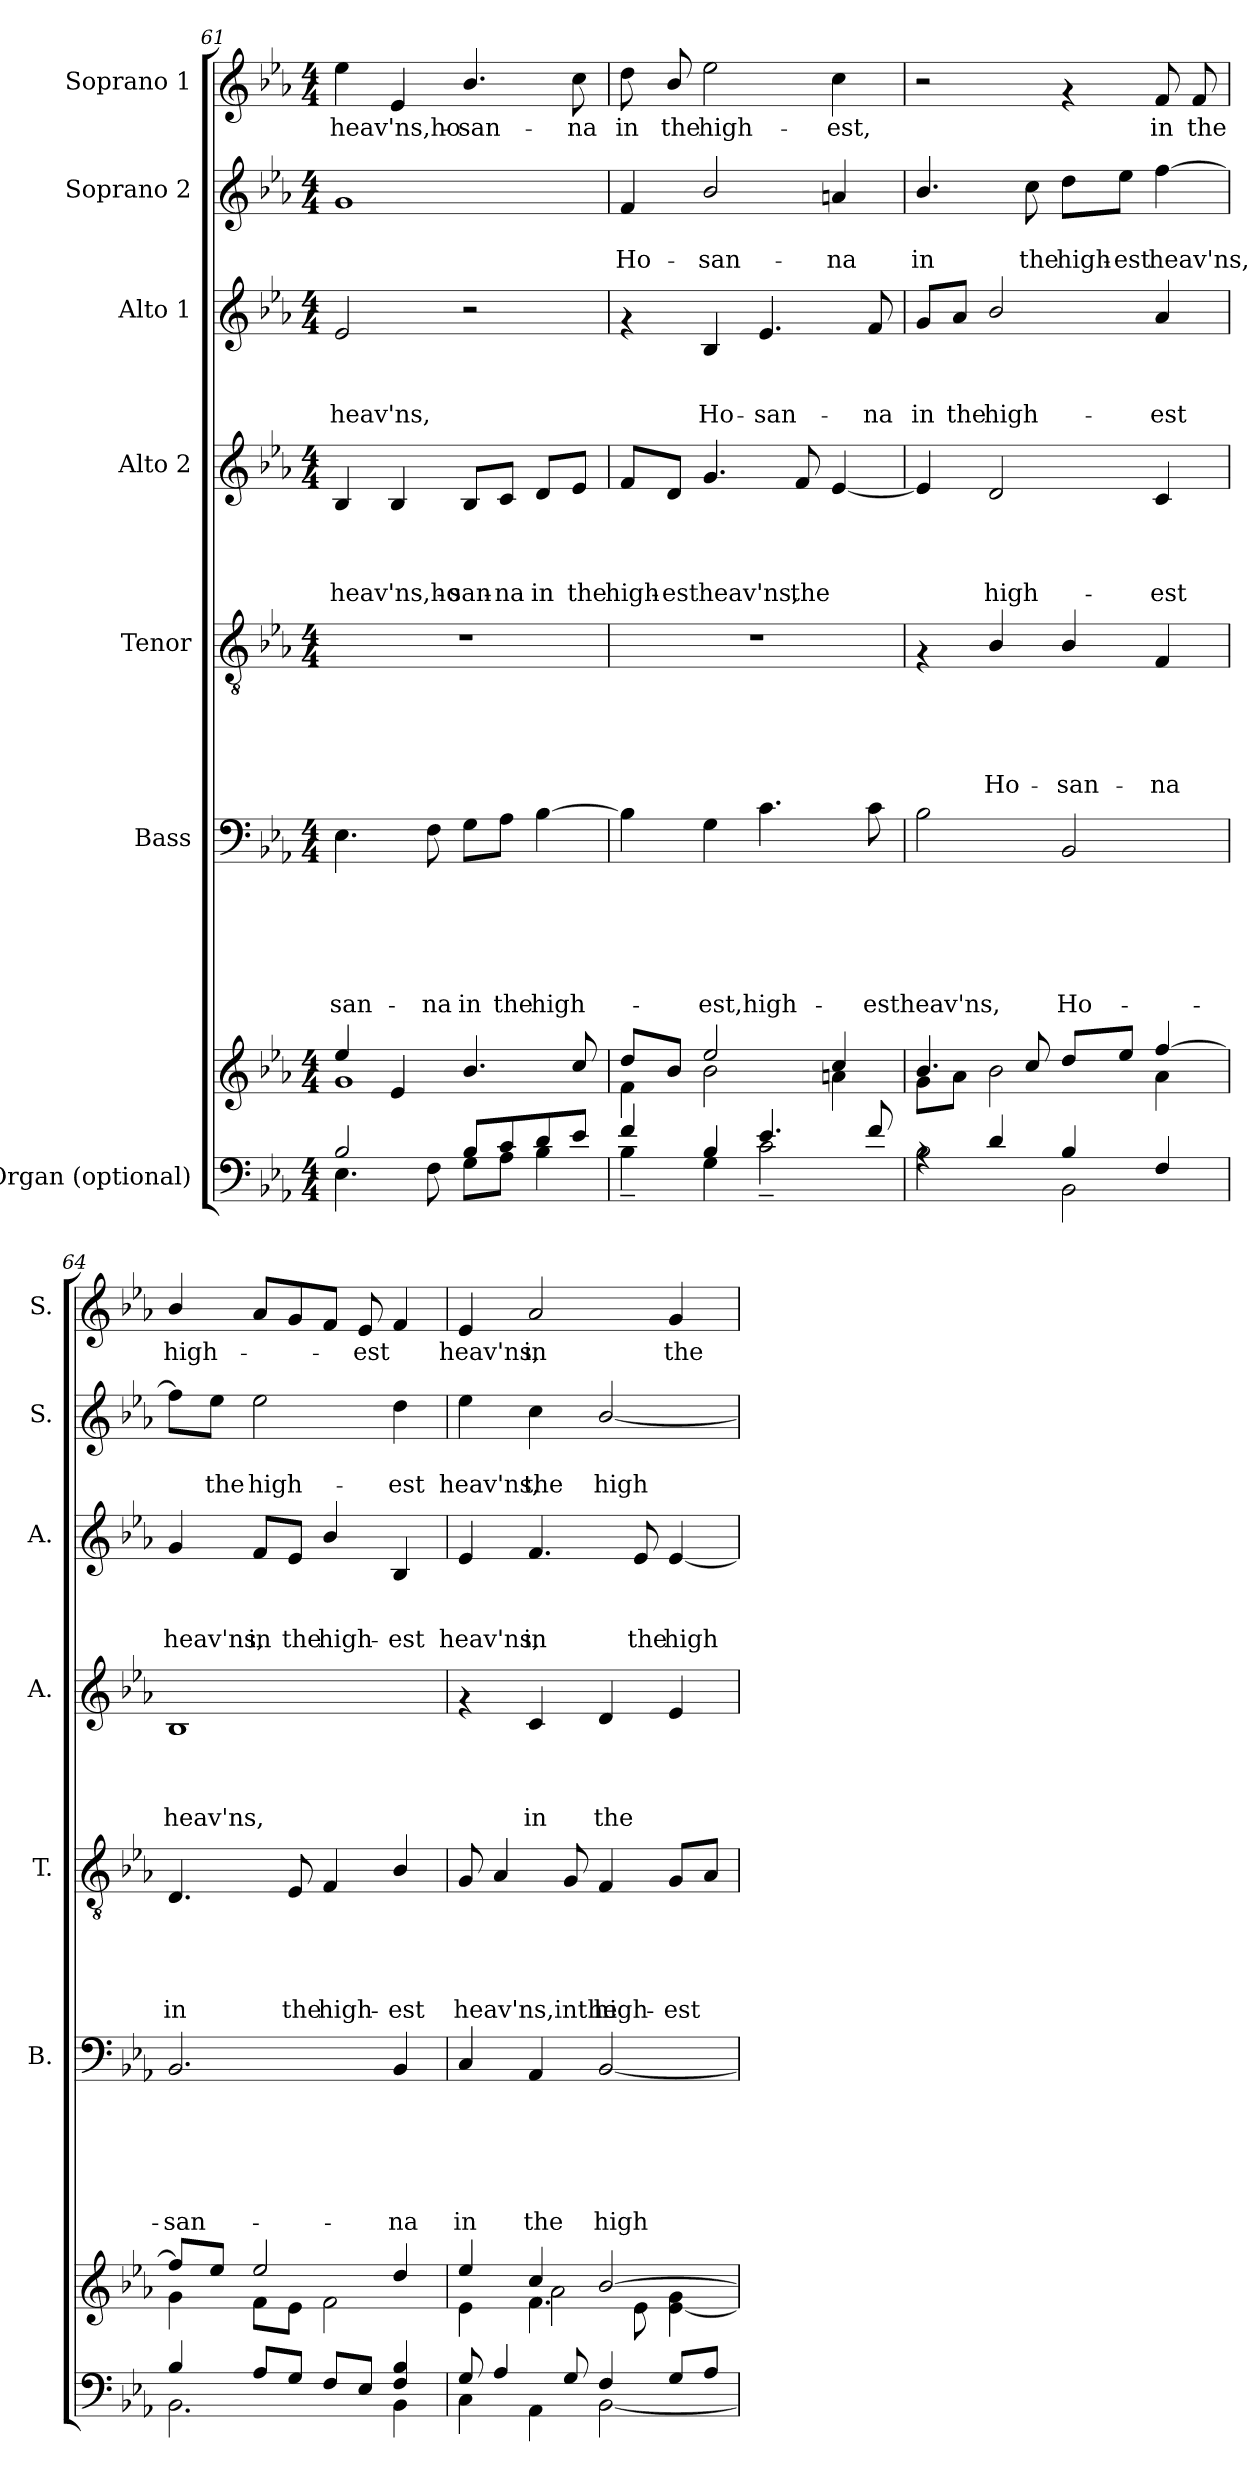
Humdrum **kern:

**kern	**kern	**kern	**text	**text	**text	**text	**text	**text	**kern	**text	**text	**text	**text	**text	**kern	**text	**text	**text	**text	**kern	**text	**text	**text	**kern	**text	**text	**kern	**text
*part7	*part7	*part6	*part6	*part6	*part6	*part6	*part6	*part6	*part5	*part5	*part5	*part5	*part5	*part5	*part4	*part4	*part4	*part4	*part4	*part3	*part3	*part3	*part3	*part2	*part2	*part2	*part1	*part1
*staff8	*staff7	*staff6	*staff6	*staff6	*staff6	*staff6	*staff6	*staff6	*staff5	*staff5	*staff5	*staff5	*staff5	*staff5	*staff4	*staff4	*staff4	*staff4	*staff4	*staff3	*staff3	*staff3	*staff3	*staff2	*staff2	*staff2	*staff1	*staff1
*I"Organ (optional)	*	*I"Bass	*	*	*	*	*	*	*I"Tenor	*	*	*	*	*	*I"Alto 2	*	*	*	*	*I"Alto 1	*	*	*	*I"Soprano 2	*	*	*I"Soprano 1	*
*	*	*I'B.	*	*	*	*	*	*	*I'T.	*	*	*	*	*	*I'A.	*	*	*	*	*I'A.	*	*	*	*I'S.	*	*	*I'S.	*
*clefF4	*clefG2	*clefF4	*	*	*	*	*	*	*clefGv2	*	*	*	*	*	*clefG2	*	*	*	*	*clefG2	*	*	*	*clefG2	*	*	*clefG2	*
*k[b-e-a-]	*k[b-e-a-]	*k[b-e-a-]	*	*	*	*	*	*	*k[b-e-a-]	*	*	*	*	*	*k[b-e-a-]	*	*	*	*	*k[b-e-a-]	*	*	*	*k[b-e-a-]	*	*	*k[b-e-a-]	*
*E-:	*E-:	*E-:	*	*	*	*	*	*	*E-:	*	*	*	*	*	*E-:	*	*	*	*	*E-:	*	*	*	*E-:	*	*	*E-:	*
*M4/4	*M4/4	*M4/4	*	*	*	*	*	*	*M4/4	*	*	*	*	*	*M4/4	*	*	*	*	*M4/4	*	*	*	*M4/4	*	*	*M4/4	*
=61	=61	=61	=61	=61	=61	=61	=61	=61	=61	=61	=61	=61	=61	=61	=61	=61	=61	=61	=61	=61	=61	=61	=61	=61	=61	=61	=61	=61
*^	*^	*	*	*	*	*	*	*	*	*	*	*	*	*	*	*	*	*	*	*	*	*	*	*	*	*	*	*
!	!	!	!	!	!	!	!	!	!	!LO:LY:b	!	!	!	!	!	!	!	!	!	!	!LO:LY:b	!	!	!	!LO:LY:b	!	!	!	!	!LO:LY:b
2B-/	4.E-\	4ee-/	1g	4.E-\	.	.	.	.	.	-san-	1r	.	.	.	.	.	4B-/	.	.	.	heav'ns,ho-	2e-/	.	.	heav'ns,	1g	.	.	4ee-\	heav'ns,ho-
.	.	4e-/	.	.	.	.	.	.	.	.	.	.	.	.	.	.	4B-/	.	.	.	.	.	.	.	.	.	.	.	4e-/	.
!	!	!	!	!	!	!	!	!	!	!LO:LY:b	!	!	!	!	!	!	!	!	!	!	!	!	!	!	!	!	!	!	!	!
.	8F\	.	.	8F\	.	.	.	.	.	-na	.	.	.	.	.	.	.	.	.	.	.	.	.	.	.	.	.	.	.	.
!	!	!	!	!	!	!	!	!	!	!LO:LY:b	!	!	!	!	!	!	!	!	!	!	!LO:LY:b	!	!	!	!	!	!	!	!	!LO:LY:b
8B-/L	8G\L	4.b-/	.	8G\L	.	.	.	.	.	in	.	.	.	.	.	.	8B-/L	.	.	.	-san-	2r	.	.	.	.	.	.	4.b-/	-san-
!	!	!	!	!	!	!	!	!	!	!LO:LY:b	!	!	!	!	!	!	!	!	!	!	!LO:LY:b	!	!	!	!	!	!	!	!	!
8c/	8A-\J	.	.	8A-\J	.	.	.	.	.	the	.	.	.	.	.	.	8c/J	.	.	.	-na	.	.	.	.	.	.	.	.	.
!	!	!	!	!	!	!	!	!	!	!LO:LY:b	!	!	!	!	!	!	!	!	!	!	!LO:LY:b	!	!	!	!	!	!	!	!	!
8d/	4B-\	.	.	[<4B-\	.	.	.	.	.	high-	.	.	.	.	.	.	8d/L	.	.	.	in	.	.	.	.	.	.	.	.	.
!	!	!	!	!	!	!	!	!	!	!	!	!	!	!	!	!	!	!	!	!	!LO:LY:b	!	!	!	!	!	!	!	!	!LO:LY:b
8e-/J	.	8cc/	.	.	.	.	.	.	.	.	.	.	.	.	.	.	8e-/J	.	.	.	the	.	.	.	.	.	.	.	8cc\	-na
!!LO:PB:g=z
=62	=62	=62	=62	=62	=62	=62	=62	=62	=62	=62	=62	=62	=62	=62	=62	=62	=62	=62	=62	=62	=62	=62	=62	=62	=62	=62	=62	=62	=62	=62
!	!	!	!	!	!	!	!	!	!	!	!	!	!	!	!	!	!	!	!	!	!LO:LY:b	!	!	!	!	!	!	!LO:LY:b	!	!LO:LY:b
4f/	4B-~>\	8dd/L	4f\	4B-\]	.	.	.	.	.	.	1r	.	.	.	.	.	8f/L	.	.	.	high-	4rf	.	.	.	4f/	.	Ho-	8dd\	in
!	!	!	!	!	!	!	!	!	!	!	!	!	!	!	!	!	!	!	!	!	!LO:LY:b	!	!	!	!	!	!	!	!	!LO:LY:b
.	.	8b-/J	.	.	.	.	.	.	.	.	.	.	.	.	.	.	8d/J	.	.	.	-est	.	.	.	.	.	.	.	8b-/	the
!	!	!	!	!	!	!	!	!	!	!LO:LY:b	!	!	!	!	!	!	!	!	!	!	!LO:LY:b	!	!	!	!LO:LY:b	!	!	!LO:LY:b	!	!LO:LY:b
4B-/	4G\	2ee-/	2b-\	4G\	.	.	.	.	.	-est,high-	.	.	.	.	.	.	4.g/	.	.	.	heav'ns,	4B-/	.	.	Ho-	2b-/	.	-san-	2ee-\	high-
!	!	!	!	!	!	!	!	!	!	!	!	!	!	!	!	!	!	!	!	!	!	!	!	!	!LO:LY:b	!	!	!	!	!
4.e-/	2c~>\	.	.	4.c\	.	.	.	.	.	.	.	.	.	.	.	.	.	.	.	.	.	4.e-/	.	.	-san-	.	.	.	.	.
!	!	!	!	!	!	!	!	!	!	!	!	!	!	!	!	!	!	!	!	!	!LO:LY:b	!	!	!	!	!	!	!	!	!
.	.	.	.	.	.	.	.	.	.	.	.	.	.	.	.	.	8f/	.	.	.	the	.	.	.	.	.	.	.	.	.
!	!	!	!	!	!	!	!	!	!	!	!	!	!	!	!	!	!	!	!	!	!	!	!	!	!	!	!	!LO:LY:b	!	!LO:LY:b
.	.	4cc/	4an\	.	.	.	.	.	.	.	.	.	.	.	.	.	[<4e-/	.	.	.	.	.	.	.	.	4an/	.	-na	4cc\	-est,
!	!	!	!	!	!	!	!	!	!	!LO:LY:b	!	!	!	!	!	!	!	!	!	!	!	!	!	!	!LO:LY:b	!	!	!	!	!
8f/	.	.	.	8c\	.	.	.	.	.	-estheav'ns,	.	.	.	.	.	.	.	.	.	.	.	8f/	.	.	-na	.	.	.	.	.
=63	=63	=63	=63	=63	=63	=63	=63	=63	=63	=63	=63	=63	=63	=63	=63	=63	=63	=63	=63	=63	=63	=63	=63	=63	=63	=63	=63	=63	=63	=63
!	!	!	!	!	!	!	!	!	!	!	!	!	!	!	!	!	!	!	!	!	!	!	!	!	!LO:LY:b	!	!	!LO:LY:b	!	!
4rG	2B-\	4.b-/	8g\L	2B-\	.	.	.	.	.	.	4rF	.	.	.	.	.	4e-/]	.	.	.	.	8g/L	.	.	in	4.b-/	.	in	2r	.
!	!	!	!	!	!	!	!	!	!	!	!	!	!	!	!	!	!	!	!	!	!	!	!	!	!LO:LY:b	!	!	!	!	!
.	.	.	8a-\J	.	.	.	.	.	.	.	.	.	.	.	.	.	.	.	.	.	.	8a-/J	.	.	the	.	.	.	.	.
!	!	!	!	!	!	!	!	!	!	!	!	!	!	!	!	!LO:LY:b	!	!	!	!	!LO:LY:b	!	!	!	!LO:LY:b	!	!	!	!	!
4d/	.	.	2b-\	.	.	.	.	.	.	.	4B-/	.	.	.	.	Ho-	2d/	.	.	.	high-	2b-/	.	.	high-	.	.	.	.	.
!	!	!	!	!	!	!	!	!	!	!	!	!	!	!	!	!	!	!	!	!	!	!	!	!	!	!	!	!LO:LY:b	!	!
.	.	8cc/	.	.	.	.	.	.	.	.	.	.	.	.	.	.	.	.	.	.	.	.	.	.	.	8cc\	.	the	.	.
!	!	!	!	!	!	!	!	!	!	!LO:LY:b	!	!	!	!	!	!LO:LY:b	!	!	!	!	!	!	!	!	!	!	!	!LO:LY:b	!	!
4B-/	2BB-\	8dd/L	.	2BB-/	.	.	.	.	.	Ho-	4B-/	.	.	.	.	-san-	.	.	.	.	.	.	.	.	.	8dd\L	.	high-	4rf	.
!	!	!	!	!	!	!	!	!	!	!	!	!	!	!	!	!	!	!	!	!	!	!	!	!	!	!	!	!LO:LY:b	!	!
.	.	8ee-/J	.	.	.	.	.	.	.	.	.	.	.	.	.	.	.	.	.	.	.	.	.	.	.	8ee-\J	.	-est	.	.
!	!	!	!	!	!	!	!	!	!	!	!	!	!	!	!	!LO:LY:b	!	!	!	!	!LO:LY:b	!	!	!	!LO:LY:b	!	!	!LO:LY:b	!	!LO:LY:b
4F/	.	[>4ff/	4a-\	.	.	.	.	.	.	.	4F/	.	.	.	.	-na	4c/	.	.	.	-est	4a-/	.	.	-est	[>4ff\	.	heav'ns,	8f/	in
!	!	!	!	!	!	!	!	!	!	!	!	!	!	!	!	!	!	!	!	!	!	!	!	!	!	!	!	!	!	!LO:LY:b
.	.	.	.	.	.	.	.	.	.	.	.	.	.	.	.	.	.	.	.	.	.	.	.	.	.	.	.	.	8f/	the
=64	=64	=64	=64	=64	=64	=64	=64	=64	=64	=64	=64	=64	=64	=64	=64	=64	=64	=64	=64	=64	=64	=64	=64	=64	=64	=64	=64	=64	=64	=64
!	!	!	!	!	!	!	!	!	!	!LO:LY:b	!	!	!	!	!	!LO:LY:b	!	!	!	!	!LO:LY:b	!	!	!	!LO:LY:b	!	!	!	!	!LO:LY:b
4B-/	2.BB-\	8ff/L]	4g\	2.BB-/	.	.	.	.	.	-san-	4.D/	.	.	.	.	in	1B-	.	.	.	heav'ns,	4g/	.	.	heav'ns,	8ff\L]	.	.	4b-/	high-
!	!	!	!	!	!	!	!	!	!	!	!	!	!	!	!	!	!	!	!	!	!	!	!	!	!	!	!	!LO:LY:b	!	!
.	.	8ee-/J	.	.	.	.	.	.	.	.	.	.	.	.	.	.	.	.	.	.	.	.	.	.	.	8ee-\J	.	the	.	.
!	!	!	!	!	!	!	!	!	!	!	!	!	!	!	!	!	!	!	!	!	!	!	!	!	!LO:LY:b	!	!	!LO:LY:b	!	!
8A-/L	.	2ee-/	8f\L	.	.	.	.	.	.	.	.	.	.	.	.	.	.	.	.	.	.	8f/L	.	.	in	2ee-\	.	high-	8a-/L	.
!	!	!	!	!	!	!	!	!	!	!	!	!	!	!	!	!LO:LY:b	!	!	!	!	!	!	!	!	!LO:LY:b	!	!	!	!	!
8G/J	.	.	8e-\J	.	.	.	.	.	.	.	8E-/	.	.	.	.	the	.	.	.	.	.	8e-/J	.	.	the	.	.	.	8g/	.
!	!	!	!	!	!	!	!	!	!	!	!	!	!	!	!	!LO:LY:b	!	!	!	!	!	!	!	!	!LO:LY:b	!	!	!	!	!
8F/L	.	.	2f\	.	.	.	.	.	.	.	4F/	.	.	.	.	high-	.	.	.	.	.	4b-/	.	.	high-	.	.	.	8f/J	.
!	!	!	!	!	!	!	!	!	!	!	!	!	!	!	!	!	!	!	!	!	!	!	!	!	!	!	!	!	!	!LO:LY:b
8E-/J	.	.	.	.	.	.	.	.	.	.	.	.	.	.	.	.	.	.	.	.	.	.	.	.	.	.	.	.	8e-/	-est
!	!	!	!	!	!	!	!	!	!	!LO:LY:b	!	!	!	!	!	!LO:LY:b	!	!	!	!	!	!	!	!	!LO:LY:b	!	!	!LO:LY:b	!	!
4F/ 4B-/	4BB-\	4dd/	.	4BB-/	.	.	.	.	.	-na	4B-/	.	.	.	.	-est	.	.	.	.	.	4B-/	.	.	-est	4dd\	.	-est	4f/	.
=65	=65	=65	=65	=65	=65	=65	=65	=65	=65	=65	=65	=65	=65	=65	=65	=65	=65	=65	=65	=65	=65	=65	=65	=65	=65	=65	=65	=65	=65	=65
*	*	*	*^	*	*	*	*	*	*	*	*	*	*	*	*	*	*	*	*	*	*	*	*	*	*	*	*	*	*	*
!	!	!	!	!	!	!	!	!	!	!	!LO:LY:b	!	!	!	!	!	!LO:LY:b	!	!	!	!	!	!	!	!	!LO:LY:b	!	!	!LO:LY:b	!	!LO:LY:b
8G/	4C\	4ee-/	4e-\	4ryy	4C/	.	.	.	.	.	in	8G/	.	.	.	.	heav'ns,inthe	4rf	.	.	.	.	4e-/	.	.	heav'ns,	4ee-\	.	heav'ns,	4e-/	heav'ns,
4A-/	.	.	.	.	.	.	.	.	.	.	.	4A-/	.	.	.	.	.	.	.	.	.	.	.	.	.	.	.	.	.	.	.
!	!	!	!	!	!	!	!	!	!	!	!LO:LY:b	!	!	!	!	!	!	!	!	!	!	!LO:LY:b	!	!	!	!LO:LY:b	!	!	!LO:LY:b	!	!LO:LY:b
.	4AA-\	4cc/	4.f\	2a-\	4AA-/	.	.	.	.	.	the	.	.	.	.	.	.	4c/	.	.	.	in	4.f/	.	.	in	4cc\	.	the	2a-/	in
8G/	.	.	.	.	.	.	.	.	.	.	.	8G/	.	.	.	.	.	.	.	.	.	.	.	.	.	.	.	.	.	.	.
!	!	!	!	!	!	!	!	!	!	!	!LO:LY:b	!	!	!	!	!	!LO:LY:b	!	!	!	!	!LO:LY:b	!	!	!	!	!	!	!LO:LY:b	!	!
4F/	[<2BB-\	[>2b-/	.	.	[<2BB-/	.	.	.	.	.	high-	4F/	.	.	.	.	high-	4d/	.	.	.	the	.	.	.	.	[<2b-/	.	high-	.	.
!	!	!	!	!	!	!	!	!	!	!	!	!	!	!	!	!	!	!	!	!	!	!	!	!	!	!LO:LY:b	!	!	!	!	!
.	.	.	8e-\	.	.	.	.	.	.	.	.	.	.	.	.	.	.	.	.	.	.	.	8e-/	.	.	the	.	.	.	.	.
!	!	!	!	!	!	!	!	!	!	!	!	!	!	!	!	!	!LO:LY:b	!	!	!	!	!	!	!	!	!LO:LY:b	!	!	!	!	!LO:LY:b
8G/L	.	.	[<4e-\ 4g\	4ryy	.	.	.	.	.	.	.	8G/L	.	.	.	.	-est	4e-/	.	.	.	.	[<4e-/	.	.	high-	.	.	.	4g/	the
8A-/J	.	.	.	.	.	.	.	.	.	.	.	8A-/J	.	.	.	.	.	.	.	.	.	.	.	.	.	.	.	.	.	.	.
*v	*v	*	*	*	*	*	*	*	*	*	*	*	*	*	*	*	*	*	*	*	*	*	*	*	*	*	*	*	*	*	*
*	*v	*v	*v	*	*	*	*	*	*	*	*	*	*	*	*	*	*	*	*	*	*	*	*	*	*	*	*	*	*	*
=	=	=	=	=	=	=	=	=	=	=	=	=	=	=	=	=	=	=	=	=	=	=	=	=	=	=	=	=
*-	*-	*-	*-	*-	*-	*-	*-	*-	*-	*-	*-	*-	*-	*-	*-	*-	*-	*-	*-	*-	*-	*-	*-	*-	*-	*-	*-	*-
